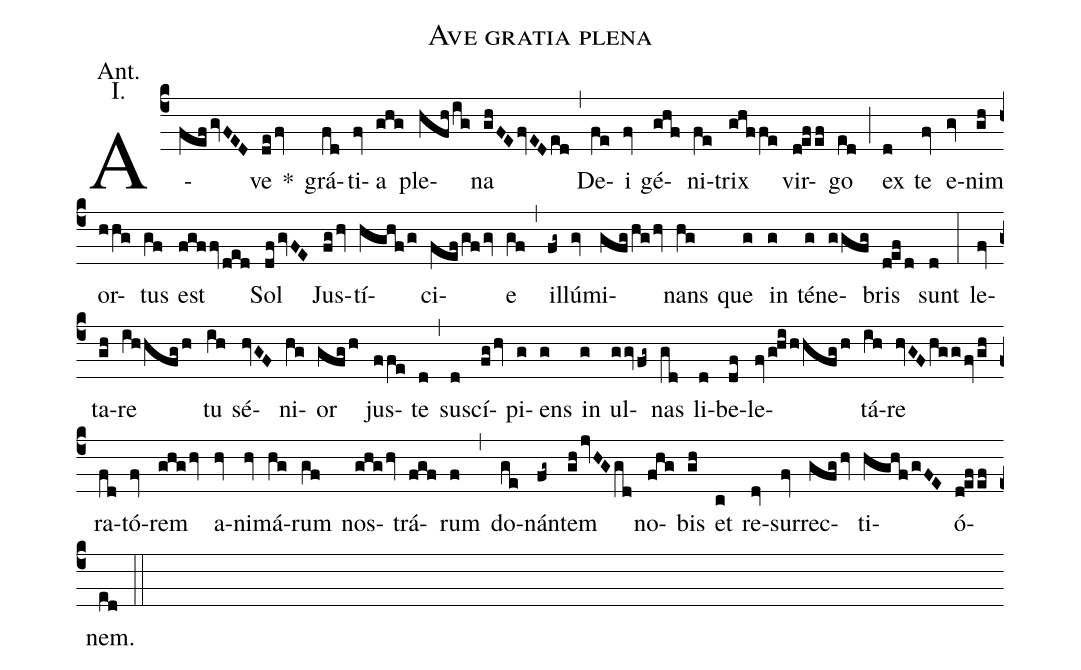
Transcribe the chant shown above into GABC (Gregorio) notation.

name: Ave gratia plena;
annotation: Ant.;
annotation: I.;
%%
(c4) A(fefgvFED)ve(defv) *() grá(fd)ti(fv)a(ghg) ple(hfhig)na(ghFEfvEDed) (,)
De(fe)i(fv) gé(ghf)ni(fe)trix(ghffe) vir(defef)go(ed) (;)
ex(d) te(fv) e(gv)nim(gh) or(hhg)tus(gf) est(fgffvded) Sol(dfgvFE) Jus(fghv)tí(hghfg)ci(fefgfgv)e(gf) (,)
il(fg~)lú(gv)mi(gfghghv)nans(hg) que(g) in(g) té(g)ne(ggfg)bris(defd) sunt(d) (:)
le(fv)ta(gh)re(ihhfgh) tu(ih) sé(hvGF)ni(hg)or(gfgh) jus(ffe)te(d) (,)
sus(d)cí(fghv)pi(g)ens(g) in(g) ul(ggvfg~)nas(gd) li(d)be(df)le(fvghihhfgh)tá(ih)re(hvGFhggfvgh) ra(fd)tó(fv)rem(ghghv) a(hv)ni(hv)má(hg)rum(gf) nos(ghghv)trá(fgf)rum(f) (,)
do(ge)nán(fg~)tem(ghjvHGgd) no(fhg)bis(gh) et(c) re(dv)sur(fv)rec(gfghv)ti(hghfgFE)ó(defef)nem.(ed) (::)
